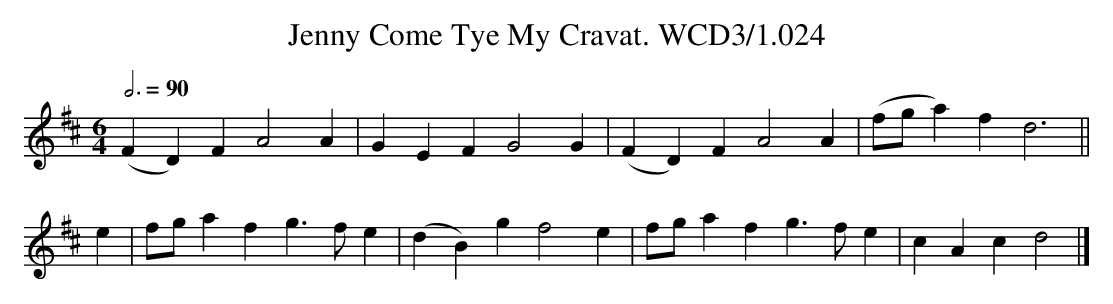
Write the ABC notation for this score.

X:1
T:Jenny Come Tye My Cravat. WCD3/1.024
M:6/4
L:1/4
Q:3/4=90
K:D
(FD)F A2A|GEF G2G|(FD)F A2A|(f/g/a) fd3||
e|f/g/ af g3/f/ e|(dB)g f2 e|f/g/ af g3/f/ e|cAc d2|]
